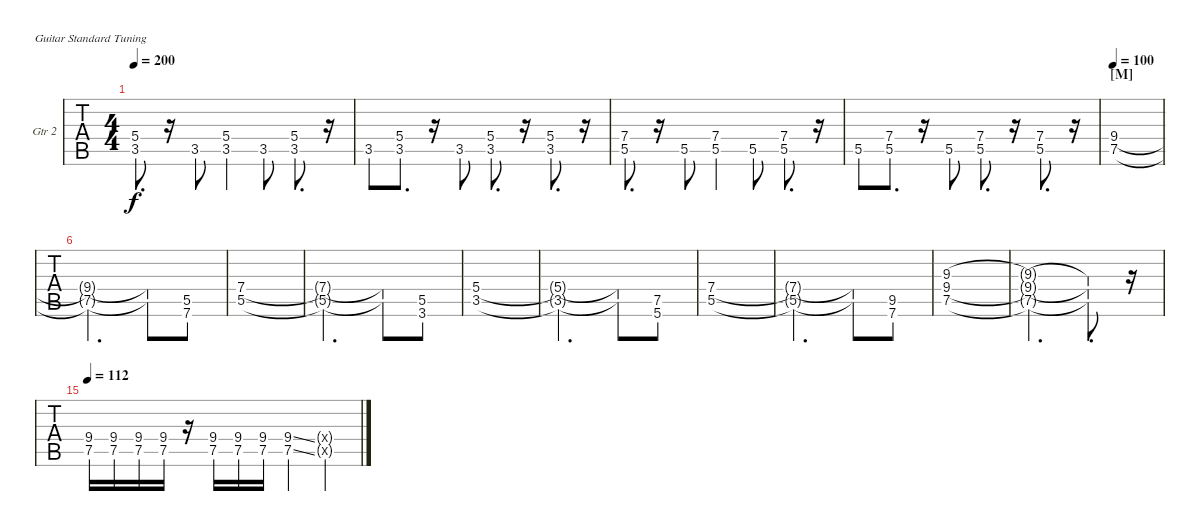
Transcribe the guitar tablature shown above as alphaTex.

\bracketExtendMode nobrackets
\firstSystemTrackNameOrientation horizontal
\otherSystemsTrackNameOrientation horizontal
\defaultBarNumberDisplay FirstOfSystem
\track ("Guitar 2" "Gtr 2") {instrument distortionguitar}
\staff {tabs}
\tuning (E4 B3 G3 D3 A2 E2)
\ts (4 4)
\tempo 200
\clef g2
\ks c
(5.4 3.5).8{d dy f} r.16 3.5.8 (5.4 3.5).4 3.5.8 (5.4 3.5).8{d} r.16 |
3.5.8 (5.4 3.5).8{d} r.16 3.5.8 (5.4 3.5).8{d} r.16 (5.4 3.5).8{d} r.16 |
(7.4 5.5).8{d} r.16 5.5.8 (7.4 5.5).4 5.5.8 (7.4 5.5).8{d} r.16 |
5.5.8 (7.4 5.5).8{d} r.16 5.5.8 (7.4 5.5).8{d} r.16 (7.4 5.5).8{d} r.16 |
\section ("M" "")
\tempo 100
(9.4 7.5).1 |
(9.4{t} 7.5{t}).2{d} (9.4{t} 7.5{t}).8 (5.5 7.6).8 |
(7.4 5.5).1 |
(7.4{t} 5.5{t}).2{d} (7.4{t} 5.5{t}).8 (5.5 3.6).8 |
(5.4 3.5).1 |
(5.4{t} 3.5{t}).2{d} (5.4{t} 3.5{t}).8 (7.5 5.6).8 |
(7.4 5.5).1 |
(7.4{t} 5.5{t}).2{d} (7.4{t} 5.5{t}).8 (9.5 7.6).8 |
(9.4 7.5 9.3).1 |
(9.4{t} 7.5{t} 9.3{t}).2{d} (9.4{t} 7.5{t} 9.3{t}).8{d} r.16 |
\tempo 112
(9.4 7.5).16 (9.4 7.5).16 (9.4 7.5).16 (9.4 7.5).16 r.16 (9.4 7.5).16 (9.4 7.5).16 (9.4 7.5).16 (9.4{ss} 7.5{ss}).4 (0.4{g x} 0.5{g x}).4
